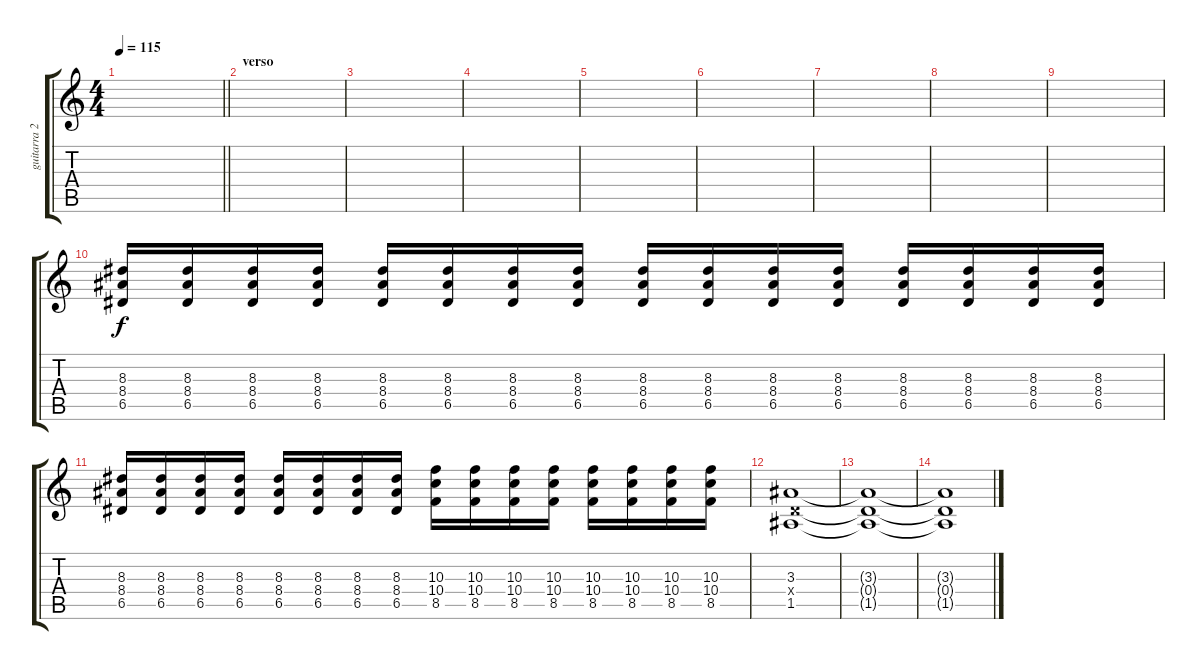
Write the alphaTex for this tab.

\track ("guitarra 2" "guitarra 2") {instrument overdrivenguitar}
\staff {score tabs}
\tuning (E4 B3 G3 D3 A2 E2) {hide}
\ts (4 4)
\tempo 115
\clef g2
\barLineRight lightlight
\ks c
|
\section ("" "verso")
|
|
|
|
|
|
|
|
(8.3 8.4 6.5).16 (8.3 8.4 6.5).16 (8.3 8.4 6.5).16 (8.3 8.4 6.5).16 (8.3 8.4 6.5).16 (8.3 8.4 6.5).16 (8.3 8.4 6.5).16 (8.3 8.4 6.5).16 (8.3 8.4 6.5).16 (8.3 8.4 6.5).16 (8.3 8.4 6.5).16 (8.3 8.4 6.5).16 (8.3 8.4 6.5).16 (8.3 8.4 6.5).16 (8.3 8.4 6.5).16 (8.3 8.4 6.5).16 |
(8.3 8.4 6.5).16 (8.3 8.4 6.5).16 (8.3 8.4 6.5).16 (8.3 8.4 6.5).16 (8.3 8.4 6.5).16 (8.3 8.4 6.5).16 (8.3 8.4 6.5).16 (8.3 8.4 6.5).16 (10.3 10.4 8.5).16 (10.3 10.4 8.5).16 (10.3 10.4 8.5).16 (10.3 10.4 8.5).16 (10.3 10.4 8.5).16 (10.3 10.4 8.5).16 (10.3 10.4 8.5).16 (10.3 10.4 8.5).16 |
(3.3 0.4{x} 1.5).1{volume 0} |
(3.3{t} 0.4{t} 1.5{t}).1 |
(3.3{t} 0.4{t} 1.5{t}).1
